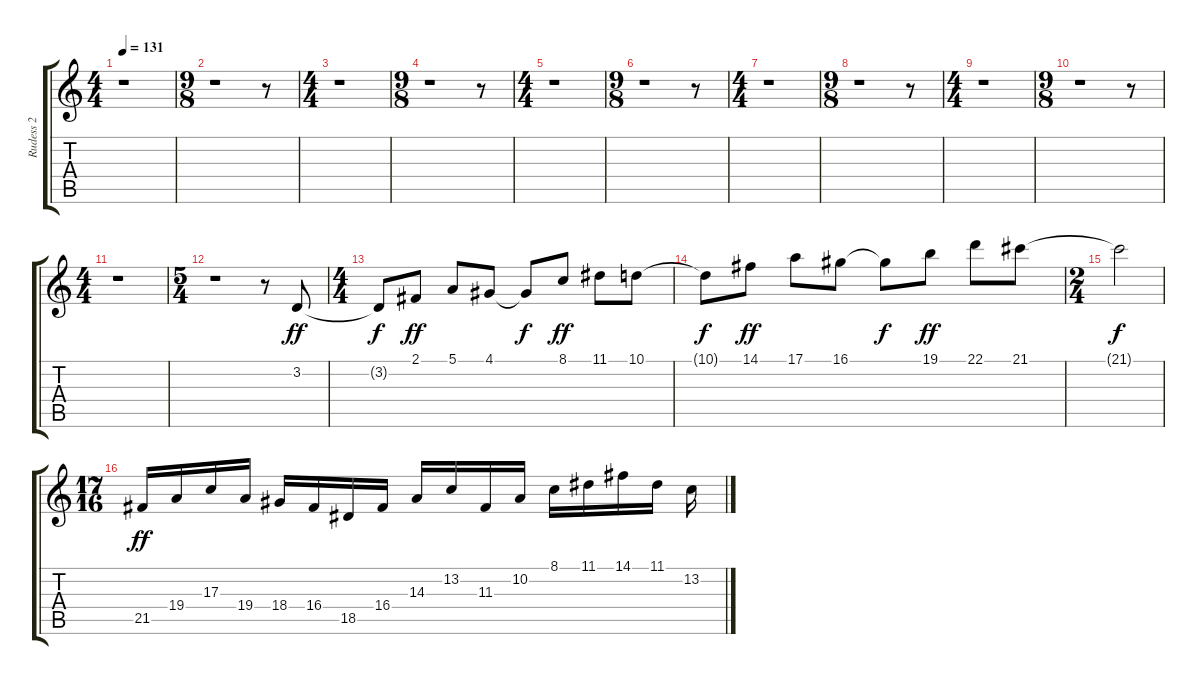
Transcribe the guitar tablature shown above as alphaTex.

\track ("Rudess 2" "Rudess 2") {instrument fx3crystal}
\staff {score tabs}
\tuning (E4 B3 G3 D3 A2 E2) {hide}
\ts (4 4)
\tempo 131
\clef g2
\ks c
r.1{dy f} |
\ts (9 8)
r.1 r.8 |
\ts (4 4)
r.1 |
\ts (9 8)
r.1 r.8 |
\ts (4 4)
r.1 |
\ts (9 8)
r.1 r.8 |
\ts (4 4)
r.1 |
\ts (9 8)
r.1 r.8 |
\ts (4 4)
r.1 |
\ts (9 8)
r.1 r.8 |
\ts (4 4)
r.1 |
\ts (5 4)
r.1 r.8 3.2.8{dy ff volume 16 instrument lead2sawtooth} |
\ts (4 4)
3.2{t}.8{dy f} 2.1.8{dy ff} 5.1.8 4.1.8 4.1{t}.8{dy f} 8.1.8{dy ff} 11.1.8 10.1.8 |
10.1{t}.8{dy f} 14.1.8{dy ff} 17.1.8 16.1.8 16.1{t}.8{dy f} 19.1.8{dy ff} 22.1.8 21.1.8 |
\ts (2 4)
21.1{t}.2{dy f} |
\ts (17 16)
21.5.16{dy ff} 19.4.16 17.3.16 19.4.16 18.4.16 16.4.16 18.5.16 16.4.16 14.3.16 13.2.16 11.3.16 10.2.16 8.1.16 11.1.16 14.1.16 11.1.16 13.2.16
